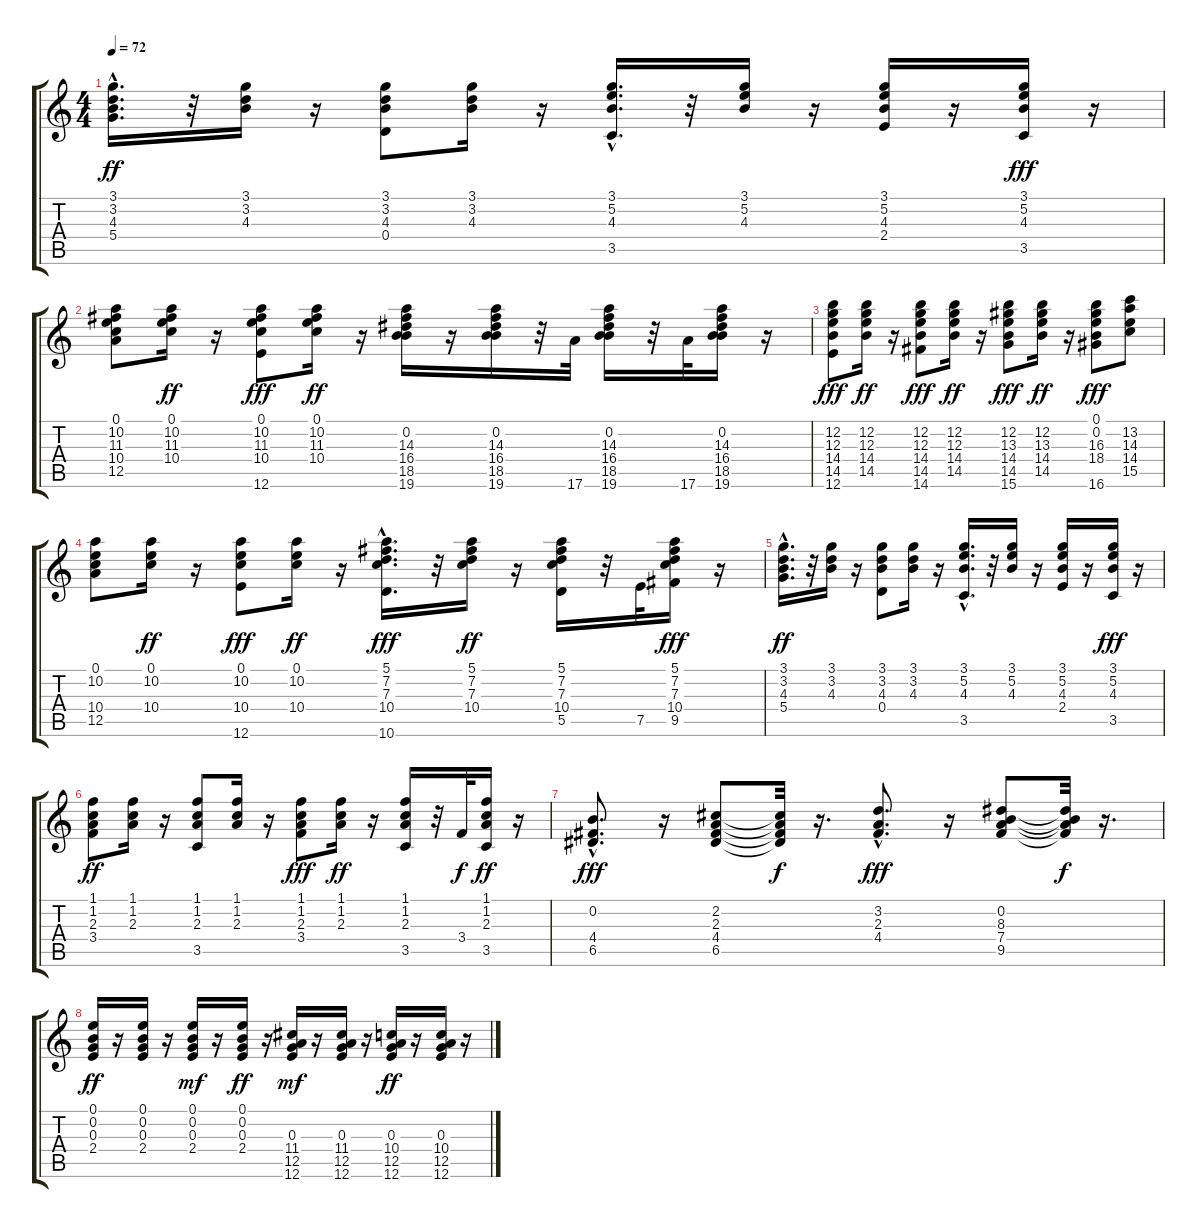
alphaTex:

\track "" {instrument acousticguitarnylon}
\staff {score tabs}
\tuning (E4 B3 G3 D3 A2 E2) {hide}
\ts (4 4)
\tempo 72
\clef g2
\ks c
(3.1 3.2 4.3 5.4{hac}).16{d dy ff} r.32 (3.1 3.2 4.3).16 r.16 (3.1 3.2 4.3 0.4).8 (3.1 3.2 4.3).16 r.16 (3.1 5.2 4.3 3.5{hac}).16{d} r.32 (3.1 5.2 4.3).16 r.16 (3.1 5.2 4.3 2.4).16 r.16 (3.1 5.2 4.3 3.5).16{dy fff} r.16 |
(0.1 10.2 11.3 10.4 12.5).8 (0.1 10.2 11.3 10.4).16{dy ff} r.16 (0.1 10.2 11.3 10.4 12.6).8{dy fff} (0.1 10.2 11.3 10.4).16{dy ff} r.16 (0.2 14.3 16.4 18.5 19.6).16 r.16 (0.2 14.3 16.4 18.5 19.6).16 r.32 17.6.32 (0.2 14.3 16.4 18.5 19.6).16 r.32 17.6.32 (0.2 14.3 16.4 18.5 19.6).16 r.16 |
(12.2 12.3 14.4 14.5 12.6).8{dy fff} (12.2 12.3 14.4 14.5).16{dy ff} r.16 (12.2 12.3 14.4 14.5 14.6).8{dy fff} (12.2 12.3 14.4 14.5).16{dy ff} r.16 (12.2 13.3 14.4 14.5 15.6).8{dy fff} (12.2 13.3 14.4 14.5).16{dy ff} r.16 (0.1 0.2 16.3 18.4 16.6).8{dy fff} (13.2 14.3 14.4 15.5).8 |
(0.1 10.2 10.4 12.5).8 (0.1 10.2 10.4).16{dy ff} r.16 (0.1 10.2 10.4 12.6).8{dy fff} (0.1 10.2 10.4).16{dy ff} r.16 (5.1 7.2 7.3 10.4 10.6{hac}).16{d dy fff} r.32 (5.1 7.2 7.3 10.4).16{dy ff} r.16 (5.1 7.2 7.3 10.4 5.5).16 r.32 7.5.32 (5.1 7.2 7.3 10.4 9.5).16{dy fff} r.16 |
(3.1 3.2 4.3 5.4{hac}).16{d dy ff} r.32 (3.1 3.2 4.3).16 r.16 (3.1 3.2 4.3 0.4).8 (3.1 3.2 4.3).16 r.16 (3.1 5.2 4.3 3.5{hac}).16{d} r.32 (3.1 5.2 4.3).16 r.16 (3.1 5.2 4.3 2.4).16 r.16 (3.1 5.2 4.3 3.5).16{dy fff} r.16 |
(1.1 1.2 2.3 3.4).8{dy ff} (1.1 1.2 2.3).16 r.16 (1.1 1.2 2.3 3.5).8 (1.1 1.2 2.3).16 r.16 (1.1 1.2 2.3 3.4).8{dy fff} (1.1 1.2 2.3).16{dy ff} r.16 (1.1 1.2 2.3 3.5).16 r.32 3.4.32{dy f} (1.1 1.2 2.3 3.5).16{dy ff} r.16 |
(0.2{hac} 4.4{hac} 6.5).8{d dy fff} r.16 (2.2 2.3 4.4 6.5).8 (2.2{t} 2.3{t} 4.4{t} 6.5{t}).32{dy f} r.16{d} (3.2 2.3 4.4{hac}).8{d dy fff} r.16 (0.2 8.3 7.4 9.5).8 (0.2{t} 8.3{t} 7.4{t} 9.5{t}).32{dy f} r.16{d} |
(0.1 0.2 0.3 2.4).16{dy ff} r.16 (0.1 0.2 0.3 2.4).16 r.16 (0.1 0.2 0.3 2.4).16{dy mf} r.16 (0.1 0.2 0.3 2.4).16{dy ff} r.16 (0.3 11.4 12.5 12.6).16{dy mf} r.16 (0.3 11.4 12.5 12.6).16 r.16 (0.3 10.4 12.5 12.6).16{dy ff} r.16 (0.3 10.4 12.5 12.6).16 r.16
